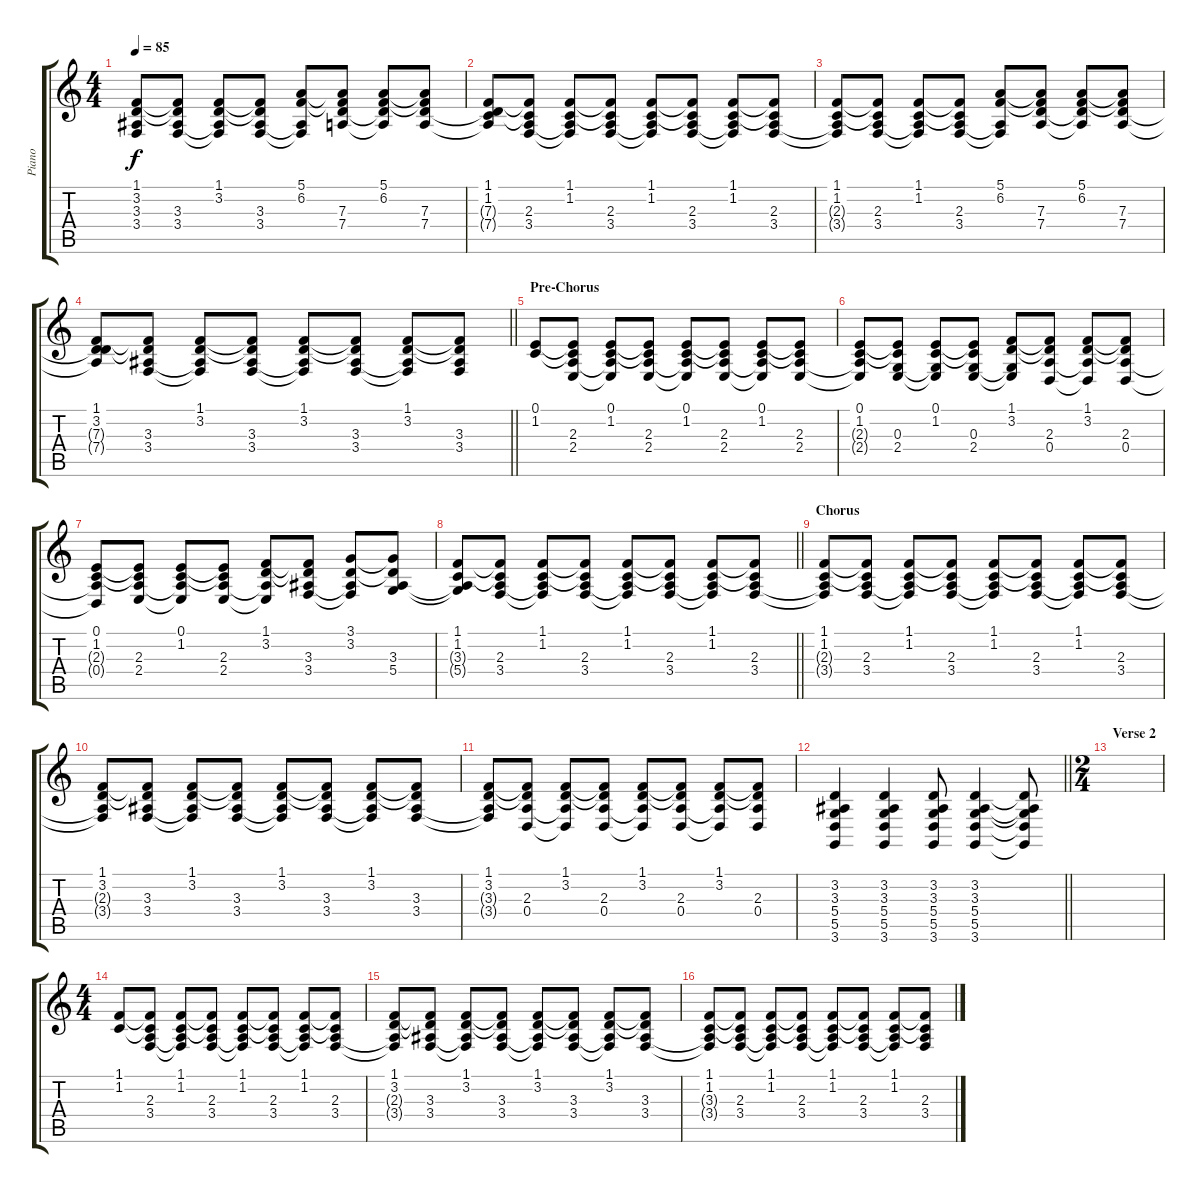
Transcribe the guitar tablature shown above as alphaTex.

\track ("Piano" "Piano") {instrument brightacousticpiano}
\staff {score tabs}
\tuning (E4 B3 G3 D3 A2 E2) {hide}
\ts (4 4)
\tempo 85
\clef g2
\ks c
(1.1 3.2 3.3{t} 3.4{t}).8{dy f} (1.1{t} 3.2{t} 3.3 3.4).8 (1.1 3.2 3.3{t} 3.4{t}).8 (1.1{t} 3.2{t} 3.3 3.4).8 (5.1 6.2 3.3{t} 3.4{t}).8 (5.1{t} 6.2{t} 7.3 7.4).8 (5.1 6.2 7.3{t} 7.4{t}).8 (5.1{t} 6.2{t} 7.3 7.4).8 |
(1.1 1.2 7.3{t} 7.4{t}).8 (1.1{t} 1.2{t} 2.3 3.4).8 (1.1 1.2 2.3{t} 3.4{t}).8 (1.1{t} 1.2{t} 2.3 3.4).8 (1.1 1.2 2.3{t} 3.4{t}).8 (1.1{t} 1.2{t} 2.3 3.4).8 (1.1 1.2 2.3{t} 3.4{t}).8 (1.1{t} 1.2{t} 2.3 3.4).8 |
(1.1 1.2 2.3{t} 3.4{t}).8 (1.1{t} 1.2{t} 2.3 3.4).8 (1.1 1.2 2.3{t} 3.4{t}).8 (1.1{t} 1.2{t} 2.3 3.4).8 (5.1 6.2 2.3{t} 3.4{t}).8 (5.1{t} 6.2{t} 7.3 7.4).8 (5.1 6.2 7.3{t} 7.4{t}).8 (5.1{t} 6.2{t} 7.3 7.4).8 |
\barLineRight lightlight
(1.1 3.2 7.3{t} 7.4{t}).8 (1.1{t} 3.2{t} 3.3 3.4).8 (1.1 3.2 3.3{t} 3.4{t}).8 (1.1{t} 3.2{t} 3.3 3.4).8 (1.1 3.2 3.3{t} 3.4{t}).8 (1.1{t} 3.2{t} 3.3 3.4).8 (1.1 3.2 3.3{t} 3.4{t}).8 (1.1{t} 3.2{t} 3.3 3.4).8 |
\section ("" "Pre-Chorus")
(0.1 1.2).8 (0.1{t} 1.2{t} 2.3 2.4).8 (0.1 1.2 2.3{t} 2.4{t}).8 (0.1{t} 1.2{t} 2.3 2.4).8 (0.1 1.2 2.3{t} 2.4{t}).8 (0.1{t} 1.2{t} 2.3 2.4).8 (0.1 1.2 2.3{t} 2.4{t}).8 (0.1{t} 1.2{t} 2.3 2.4).8 |
(0.1 1.2 2.3{t} 2.4{t}).8 (0.1{t} 1.2{t} 0.3 2.4).8 (0.1 1.2 0.3{t} 2.4{t}).8 (0.1{t} 1.2{t} 0.3 2.4).8 (1.1 3.2 0.3{t} 2.4{t}).8 (1.1{t} 3.2{t} 2.3 0.4).8 (1.1 3.2 2.3{t} 0.4{t}).8 (1.1{t} 3.2{t} 2.3 0.4).8 |
(0.1 1.2 2.3{t} 0.4{t}).8 (0.1{t} 1.2{t} 2.3 2.4).8 (0.1 1.2 2.3{t} 2.4{t}).8 (0.1{t} 1.2{t} 2.3 2.4).8 (1.1 3.2 2.3{t} 2.4{t}).8 (1.1{t} 3.2{t} 3.3 3.4).8 (3.1 3.2 3.3{t} 3.4{t}).8 (3.1{t} 3.2{t} 3.3 5.4).8 |
\barLineRight lightlight
(1.1 1.2 3.3{t} 5.4{t}).8 (1.1{t} 1.2{t} 2.3 3.4).8 (1.1 1.2 2.3{t} 3.4{t}).8 (1.1{t} 1.2{t} 2.3 3.4).8 (1.1 1.2 2.3{t} 3.4{t}).8 (1.1{t} 1.2{t} 2.3 3.4).8 (1.1 1.2 2.3{t} 3.4{t}).8 (1.1{t} 1.2{t} 2.3 3.4).8 |
\section ("" "Chorus")
(1.1 1.2 2.3{t} 3.4{t}).8 (1.1{t} 1.2{t} 2.3 3.4).8 (1.1 1.2 2.3{t} 3.4{t}).8 (1.1{t} 1.2{t} 2.3 3.4).8 (1.1 1.2 2.3{t} 3.4{t}).8 (1.1{t} 1.2{t} 2.3 3.4).8 (1.1 1.2 2.3{t} 3.4{t}).8 (1.1{t} 1.2{t} 2.3 3.4).8 |
(1.1 3.2 2.3{t} 3.4{t}).8 (1.1{t} 3.2{t} 3.3 3.4).8 (1.1 3.2 3.3{t} 3.4{t}).8 (1.1{t} 3.2{t} 3.3 3.4).8 (1.1 3.2 3.3{t} 3.4{t}).8 (1.1{t} 3.2{t} 3.3 3.4).8 (1.1 3.2 3.3{t} 3.4{t}).8 (1.1{t} 3.2{t} 3.3 3.4).8 |
(1.1 3.2 3.3{t} 3.4{t}).8 (1.1{t} 3.2{t} 2.3 0.4).8 (1.1 3.2 2.3{t} 0.4{t}).8 (1.1{t} 3.2{t} 2.3 0.4).8 (1.1 3.2 2.3{t} 0.4{t}).8 (1.1{t} 3.2{t} 2.3 0.4).8 (1.1 3.2 2.3{t} 0.4{t}).8 (1.1{t} 3.2{t} 2.3 0.4).8 |
\barLineRight lightlight
(3.2 3.3 5.4 5.5 3.6).4 (3.2 3.3 5.4 5.5 3.6).4 (3.2 3.3 5.4 5.5 3.6).8 (3.2 3.3 5.4 5.5 3.6).4 (3.2{t} 3.3{t} 5.4{t} 5.5{t} 3.6{t}).8 |
\ts (2 4)
\section ("" "Verse 2")
|
\ts (4 4)
(1.1 1.2).8{volume 14} (1.1{t} 1.2{t} 2.3 3.4).8 (1.1 1.2 2.3{t} 3.4{t}).8 (1.1{t} 1.2{t} 2.3 3.4).8 (1.1 1.2 2.3{t} 3.4{t}).8 (1.1{t} 1.2{t} 2.3 3.4).8 (1.1 1.2 2.3{t} 3.4{t}).8 (1.1{t} 1.2{t} 2.3 3.4).8 |
(1.1 3.2 2.3{t} 3.4{t}).8 (1.1{t} 3.2{t} 3.3 3.4).8 (1.1 3.2 3.3{t} 3.4{t}).8 (1.1{t} 3.2{t} 3.3 3.4).8 (1.1 3.2 3.3{t} 3.4{t}).8 (1.1{t} 3.2{t} 3.3 3.4).8 (1.1 3.2 3.3{t} 3.4{t}).8 (1.1{t} 3.2{t} 3.3 3.4).8 |
(1.1 1.2 3.3{t} 3.4{t}).8 (1.1{t} 1.2{t} 2.3 3.4).8 (1.1 1.2 2.3{t} 3.4{t}).8 (1.1{t} 1.2{t} 2.3 3.4).8 (1.1 1.2 2.3{t} 3.4{t}).8 (1.1{t} 1.2{t} 2.3 3.4).8 (1.1 1.2 2.3{t} 3.4{t}).8 (1.1{t} 1.2{t} 2.3 3.4).8
